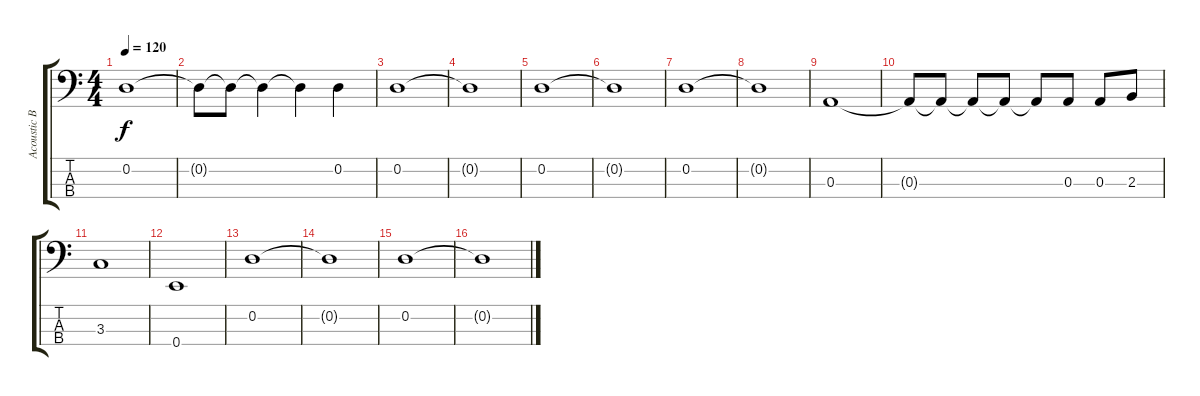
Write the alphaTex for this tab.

\track ("Acoustic Bass" "Acoustic B") {instrument acousticbass}
\staff {score tabs}
\tuning (G2 D2 A1 E1) {hide}
\ts (4 4)
\tempo 120
\clef f4
\ks c
0.2.1{dy f instrument acousticbass} |
0.2{t}.8 0.2{t}.8 0.2{t}.4 0.2{t}.4 0.2.4 |
0.2.1 |
0.2{t}.1 |
0.2.1 |
0.2{t}.1 |
0.2.1 |
0.2{t}.1 |
0.3.1 |
0.3{t}.8 0.3{t}.8 0.3{t}.8 0.3{t}.8 0.3{t}.8 0.3.8 0.3.8 2.3.8 |
3.3.1 |
0.4.1 |
0.2.1 |
0.2{t}.1 |
0.2.1 |
0.2{t}.1
